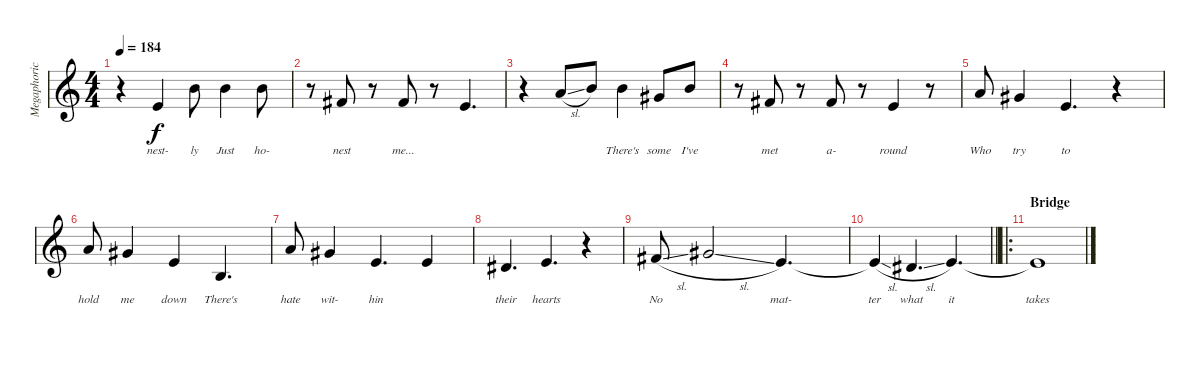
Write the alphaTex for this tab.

\track ("Megaphoric (Vocals)" "Megaphoric") {instrument altosax}
\staff {score}
\tuning (E4 B3 G3 D3 A2 E2) {hide}
\ts (4 4)
\tempo 184
\clef g2
\ks c
r.4{dy f} 5.2.4{lyrics (0 "nest-") lyrics (1 "") lyrics (2 "") lyrics (3 "") lyrics (4 "")} 7.1.8{lyrics (0 "ly") lyrics (1 "") lyrics (2 "") lyrics (3 "") lyrics (4 "")} 7.1.4{lyrics (0 "Just") lyrics (1 "") lyrics (2 "") lyrics (3 "") lyrics (4 "")} 7.1.8{lyrics (0 "ho-") lyrics (1 "") lyrics (2 "") lyrics (3 "") lyrics (4 "")} |
r.8 7.2.8{lyrics (0 "nest") lyrics (1 "") lyrics (2 "") lyrics (3 "") lyrics (4 "")} r.8 7.2.8{lyrics (0 "me...") lyrics (1 "") lyrics (2 "") lyrics (3 "") lyrics (4 "")} r.8 5.2.4{d lyrics (0 "") lyrics (1 "") lyrics (2 "") lyrics (3 "") lyrics (4 "")} |
r.4 5.1{sl}.8{lyrics (0 "") lyrics (1 "") lyrics (2 "") lyrics (3 "") lyrics (4 "")} 7.1.8{lyrics (0 "") lyrics (1 "") lyrics (2 "") lyrics (3 "") lyrics (4 "")} 7.1.4{lyrics (0 "There's") lyrics (1 "") lyrics (2 "") lyrics (3 "") lyrics (4 "")} 4.1.8{lyrics (0 "some") lyrics (1 "") lyrics (2 "") lyrics (3 "") lyrics (4 "")} 7.1.8{lyrics (0 "I've") lyrics (1 "") lyrics (2 "") lyrics (3 "") lyrics (4 "")} |
r.8 7.2.8{lyrics (0 "met") lyrics (1 "") lyrics (2 "") lyrics (3 "") lyrics (4 "")} r.8 7.2.8{lyrics (0 "a-") lyrics (1 "") lyrics (2 "") lyrics (3 "") lyrics (4 "")} r.8 5.2.4{lyrics (0 "round") lyrics (1 "") lyrics (2 "") lyrics (3 "") lyrics (4 "")} r.8 |
5.1.8{lyrics (0 "Who") lyrics (1 "") lyrics (2 "") lyrics (3 "") lyrics (4 "")} 4.1.4{lyrics (0 "try") lyrics (1 "") lyrics (2 "") lyrics (3 "") lyrics (4 "")} 5.2.4{d lyrics (0 "to") lyrics (1 "") lyrics (2 "") lyrics (3 "") lyrics (4 "")} r.4 |
5.1.8{lyrics (0 "hold") lyrics (1 "") lyrics (2 "") lyrics (3 "") lyrics (4 "")} 4.1.4{lyrics (0 "me") lyrics (1 "") lyrics (2 "") lyrics (3 "") lyrics (4 "")} 5.2.4{lyrics (0 "down") lyrics (1 "") lyrics (2 "") lyrics (3 "") lyrics (4 "")} 4.3.4{d lyrics (0 "There's") lyrics (1 "") lyrics (2 "") lyrics (3 "") lyrics (4 "")} |
5.1.8{lyrics (0 "hate") lyrics (1 "") lyrics (2 "") lyrics (3 "") lyrics (4 "")} 4.1.4{lyrics (0 "wit-") lyrics (1 "") lyrics (2 "") lyrics (3 "") lyrics (4 "")} 5.2.4{d lyrics (0 "hin") lyrics (1 "") lyrics (2 "") lyrics (3 "") lyrics (4 "")} 5.2.4{lyrics (0 "") lyrics (1 "") lyrics (2 "") lyrics (3 "") lyrics (4 "")} |
4.2.4{d lyrics (0 "their") lyrics (1 "") lyrics (2 "") lyrics (3 "") lyrics (4 "")} 5.2.4{d lyrics (0 "hearts") lyrics (1 "") lyrics (2 "") lyrics (3 "") lyrics (4 "")} r.4 |
7.2{sl}.8{lyrics (0 "No") lyrics (1 "") lyrics (2 "") lyrics (3 "") lyrics (4 "")} 9.2{sl}.2{lyrics (0 "") lyrics (1 "") lyrics (2 "") lyrics (3 "") lyrics (4 "")} 5.2.4{d lyrics (0 "mat-") lyrics (1 "") lyrics (2 "") lyrics (3 "") lyrics (4 "")} |
\barLineRight lightlight
5.2{sl t}.4{lyrics (0 "ter") lyrics (1 "") lyrics (2 "") lyrics (3 "") lyrics (4 "")} 4.2{sl}.4{d lyrics (0 "what") lyrics (1 "") lyrics (2 "") lyrics (3 "") lyrics (4 "")} 5.2.4{d lyrics (0 "it") lyrics (1 "") lyrics (2 "") lyrics (3 "") lyrics (4 "")} |
\ro
\section ("" "Bridge")
5.2{t}.1{lyrics (0 "takes") lyrics (1 "") lyrics (2 "") lyrics (3 "") lyrics (4 "") volume 8}
